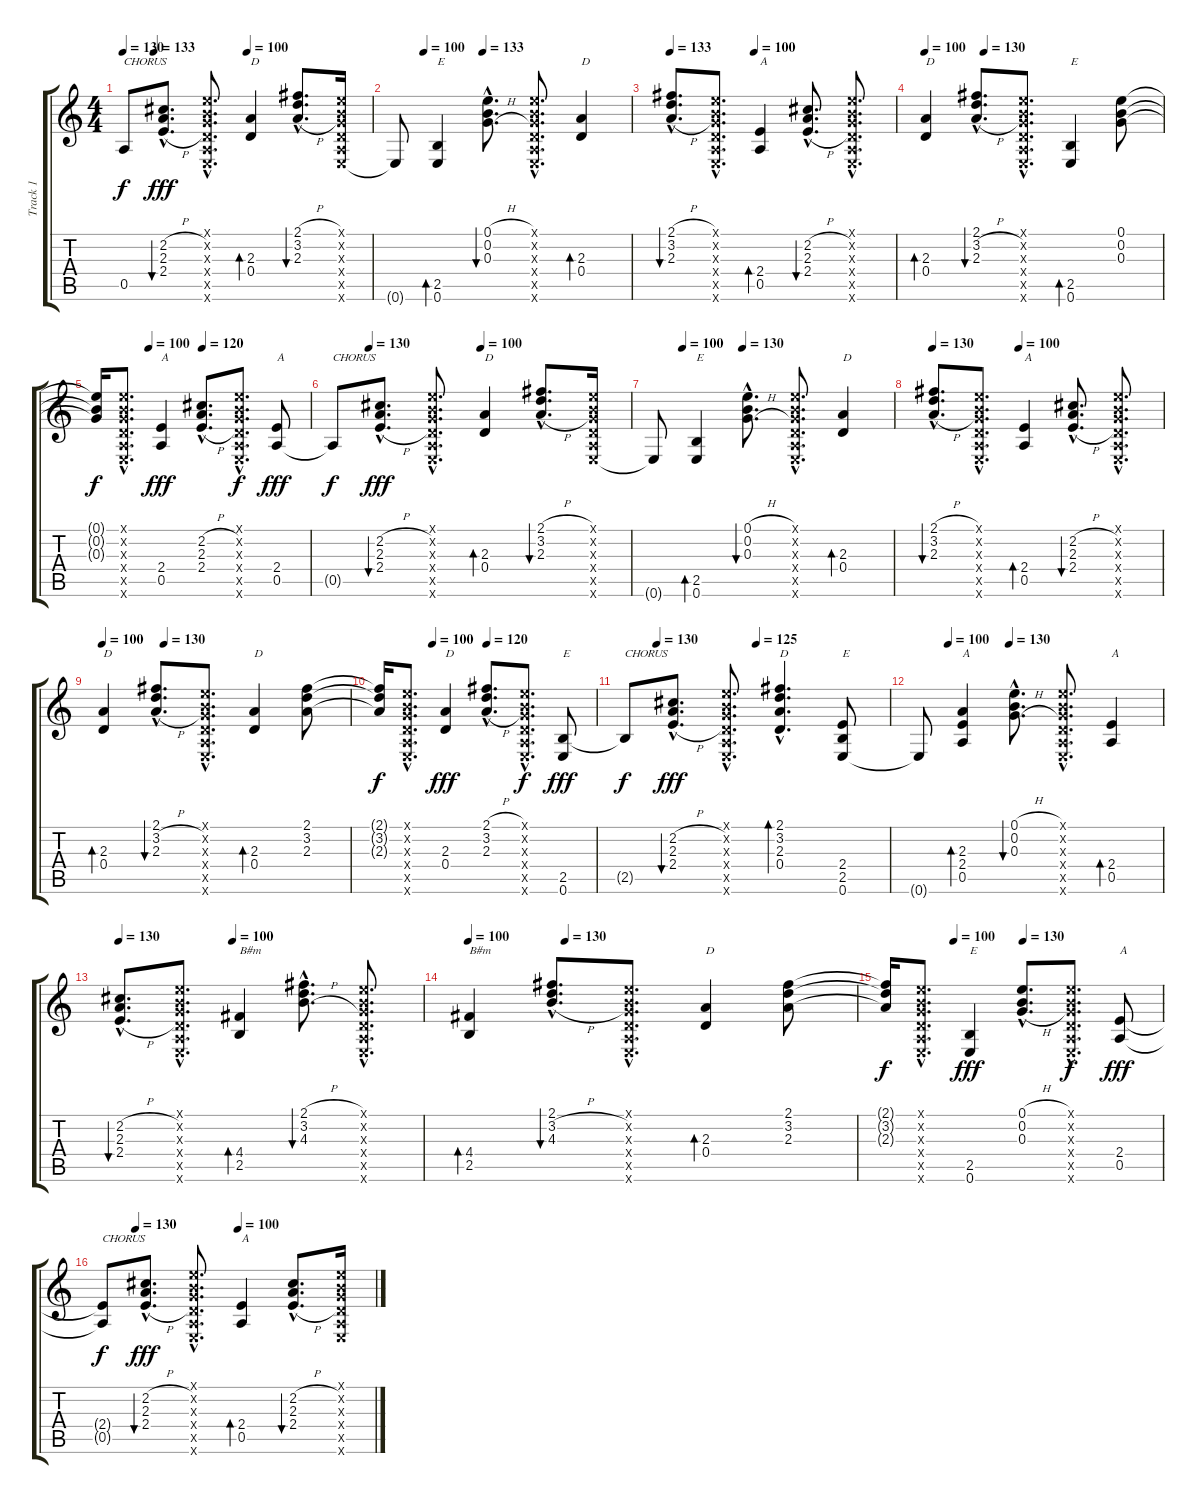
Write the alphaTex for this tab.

\track ("Track 1" "Track 1") {instrument acousticguitarnylon}
\staff {score tabs}
\tuning (E4 B3 G3 D3 A2 E2) {hide}
\ts (4 4)
\tempo 130
\tempo (133 0.125)
\tempo (100 0.5)
\clef g2
\ks c
0.5{t}.8{txt "CHORUS" dy f} (2.2{h hac} 2.3{h hac} 2.4{h hac}).8{d bu 120 dy fff} (0.1{hac x} 0.2{hac x} 0.3{hac x} 0.4{hac x} 0.5{hac x} 0.6{hac x}).8{d} (2.3 0.4).4{bd 120 txt "D"} (2.1{h hac} 3.2{h hac} 2.3{h hac}).8{d bu 120} (0.1{x} 0.2{x} 0.3{x} 0.4{x} 0.5{x} 0.6{x}).16 |
\tempo (100 0.125)
\tempo (133 0.375)
0.6{t}.8 (2.5 0.6).4{bd 120 txt "E"} (0.1{h hac} 0.2{h hac} 0.3{h hac}).8{d bu 120} (0.1{hac x} 0.2{hac x} 0.3{hac x} 0.4{hac x} 0.5{hac x} 0.6{hac x}).8{d} (2.3 0.4).4{bd 120 txt "D"} |
\tempo 133
\tempo (100 0.375)
(2.1{h hac} 3.2{h hac} 2.3{h hac}).8{d bu 120} (0.1{hac x} 0.2{hac x} 0.3{hac x} 0.4{hac x} 0.5{hac x} 0.6{hac x}).8{d} (2.4 0.5).4{bd 120 txt "A"} (2.2{h hac} 2.3{h hac} 2.4{h hac}).8{d bu 120} (0.1{hac x} 0.2{hac x} 0.3{hac x} 0.4{hac x} 0.5{hac x} 0.6{hac x}).8{d} |
\tempo 100
\tempo (130 0.25)
(2.3 0.4).4{bd 120 txt "D"} (2.1{hac} 3.2{h hac} 2.3{h hac}).8{d bu 120} (0.1{hac x} 0.2{hac x} 0.3{hac x} 0.4{hac x} 0.5{hac x} 0.6{hac x}).8{d} (2.5 0.6).4{bd 120 txt "E"} (0.1 0.2 0.3).8 |
\tempo (100 0.25)
\tempo (120 0.5)
(0.1{t} 0.2{t} 0.3{t}).16{dy f} (0.1{hac x} 0.2{hac x} 0.3{hac x} 0.4{hac x} 0.5{hac x} 0.6{hac x}).8{d} (2.4 0.5).4{txt "A" dy fff} (2.2{h hac} 2.3{h hac} 2.4{h hac}).8{d} (0.1{hac x} 0.2{hac x} 0.3{hac x} 0.4{hac x} 0.5{hac x} 0.6{hac x}).8{d dy f} (2.4 0.5).8{txt "A" dy fff} |
\tempo (130 0.125)
\tempo (100 0.5)
0.5{t}.8{txt "CHORUS" dy f} (2.2{h hac} 2.3{h hac} 2.4{h hac}).8{d bu 120 dy fff} (0.1{hac x} 0.2{hac x} 0.3{hac x} 0.4{hac x} 0.5{hac x} 0.6{hac x}).8{d} (2.3 0.4).4{bd 120 txt "D"} (2.1{h hac} 3.2{h hac} 2.3{h hac}).8{d bu 120} (0.1{x} 0.2{x} 0.3{x} 0.4{x} 0.5{x} 0.6{x}).16 |
\tempo (100 0.125)
\tempo (130 0.375)
0.6{t}.8 (2.5 0.6).4{bd 120 txt "E"} (0.1{h hac} 0.2{h hac} 0.3{h hac}).8{d bu 120} (0.1{hac x} 0.2{hac x} 0.3{hac x} 0.4{hac x} 0.5{hac x} 0.6{hac x}).8{d} (2.3 0.4).4{bd 120 txt "D"} |
\tempo 130
\tempo (100 0.375)
(2.1{h hac} 3.2{h hac} 2.3{h hac}).8{d bu 120} (0.1{hac x} 0.2{hac x} 0.3{hac x} 0.4{hac x} 0.5{hac x} 0.6{hac x}).8{d} (2.4 0.5).4{bd 120 txt "A"} (2.2{h hac} 2.3{h hac} 2.4{h hac}).8{d bu 120} (0.1{hac x} 0.2{hac x} 0.3{hac x} 0.4{hac x} 0.5{hac x} 0.6{hac x}).8{d} |
\tempo 100
\tempo (130 0.25)
(2.3 0.4).4{bd 120 txt "D"} (2.1{hac} 3.2{h hac} 2.3{h hac}).8{d bu 120} (0.1{hac x} 0.2{hac x} 0.3{hac x} 0.4{hac x} 0.5{hac x} 0.6{hac x}).8{d} (2.3 0.4).4{bd 120 txt "D"} (2.1 3.2 2.3).8 |
\tempo (100 0.25)
\tempo (120 0.5)
(2.1{t} 3.2{t} 2.3{t}).16{dy f} (0.1{hac x} 0.2{hac x} 0.3{hac x} 0.4{hac x} 0.5{hac x} 0.6{hac x}).8{d} (2.3 0.4).4{txt "D" dy fff} (2.1{h hac} 3.2{h hac} 2.3{h hac}).8{d} (0.1{hac x} 0.2{hac x} 0.3{hac x} 0.4{hac x} 0.5{hac x} 0.6{hac x}).8{d dy f} (2.5 0.6).8{txt "E" dy fff} |
\tempo (130 0.125)
\tempo (125 0.5)
2.5{t}.8{txt "CHORUS" dy f} (2.2{h hac} 2.3{h hac} 2.4{h hac}).8{d bu 120 dy fff} (0.1{hac x} 0.2{hac x} 0.3{hac x} 0.4{hac x} 0.5{hac x} 0.6{hac x}).8{d} (2.1{hac} 3.2{hac} 2.3{hac} 0.4{hac}).4{d bd 120 txt "D"} (2.4 2.5 0.6).8{txt "E"} |
\tempo (100 0.125)
\tempo (130 0.375)
0.6{t}.8 (2.3 2.4 0.5).4{bd 120 txt "A"} (0.1{h hac} 0.2{h hac} 0.3{h hac}).8{d bu 120} (0.1{hac x} 0.2{hac x} 0.3{hac x} 0.4{hac x} 0.5{hac x} 0.6{hac x}).8{d} (2.4 0.5).4{bd 120 txt "A"} |
\tempo 130
\tempo (100 0.375)
(2.2{h hac} 2.3{h hac} 2.4{h hac}).8{d bu 120} (0.1{hac x} 0.2{hac x} 0.3{hac x} 0.4{hac x} 0.5{hac x} 0.6{hac x}).8{d} (4.4 2.5).4{bd 120 txt "B#m"} (2.1{h hac} 3.2{h hac} 4.3{h hac}).8{d bu 120} (0.1{hac x} 0.2{hac x} 0.3{hac x} 0.4{hac x} 0.5{hac x} 0.6{hac x}).8{d} |
\tempo 100
\tempo (130 0.25)
(4.4 2.5).4{bd 120 txt "B#m"} (2.1{hac} 3.2{h hac} 4.3{h hac}).8{d bu 120} (0.1{hac x} 0.2{hac x} 0.3{hac x} 0.4{hac x} 0.5{hac x} 0.6{hac x}).8{d} (2.3 0.4).4{bd 120 txt "D"} (2.1 3.2 2.3).8 |
\tempo (100 0.25)
\tempo (130 0.5)
(2.1{t} 3.2{t} 2.3{t}).16{dy f} (0.1{hac x} 0.2{hac x} 0.3{hac x} 0.4{hac x} 0.5{hac x} 0.6{hac x}).8{d} (2.5 0.6).4{txt "E" dy fff} (0.1{h hac} 0.2{h hac} 0.3{h hac}).8{d} (0.1{hac x} 0.2{hac x} 0.3{hac x} 0.4{hac x} 0.5{hac x} 0.6{hac x}).8{d dy f} (2.4 0.5).8{txt "A" dy fff} |
\tempo (130 0.125)
\tempo (100 0.5)
(2.4{t} 0.5{t}).8{txt "CHORUS" dy f} (2.2{h hac} 2.3{h hac} 2.4{h hac}).8{d bu 120 dy fff} (0.1{hac x} 0.2{hac x} 0.3{hac x} 0.4{hac x} 0.5{hac x} 0.6{hac x}).8{d} (2.4 0.5).4{bd 120 txt "A"} (2.2{h hac} 2.3{h hac} 2.4{h hac}).8{d bu 120} (0.1{x} 0.2{x} 0.3{x} 0.4{x} 0.5{x} 0.6{x}).16
